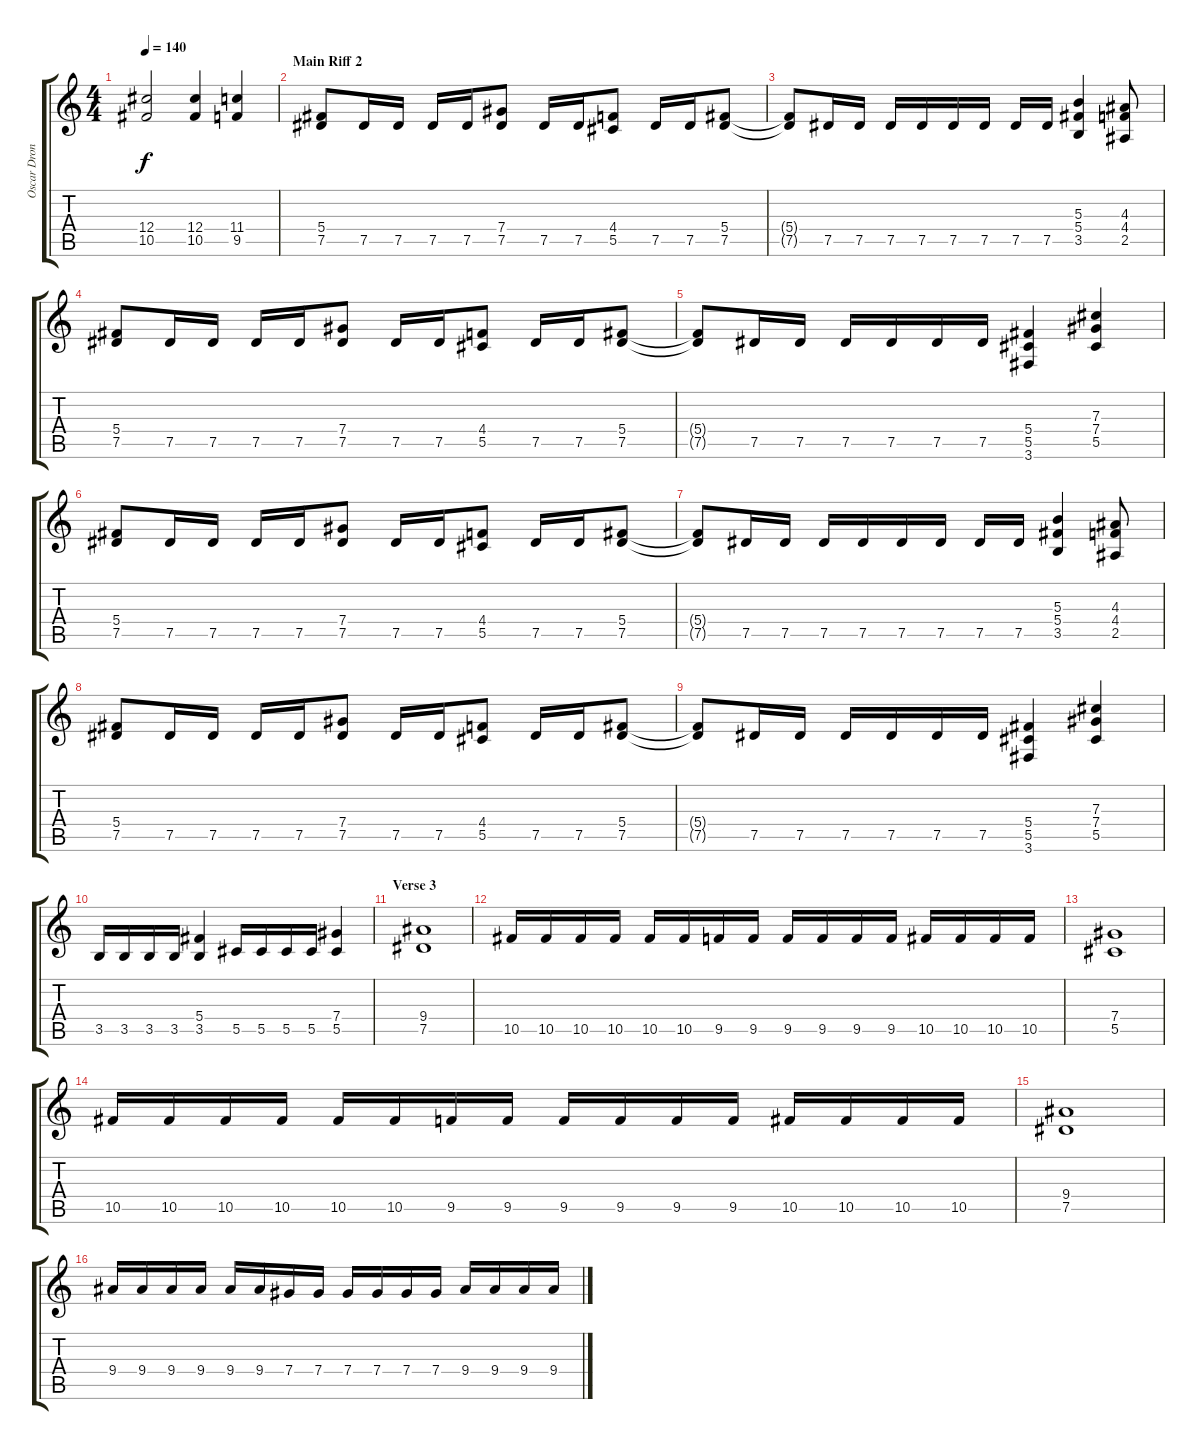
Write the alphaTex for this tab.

\track ("Oscar Dronjak :: Guitar 2" "Oscar Dron") {instrument distortionguitar}
\staff {score tabs}
\tuning (Eb4 Bb3 Gb3 Db3 Ab2 Eb2) {hide}
\ts (4 4)
\tempo 140
\clef g2
\ks c
(12.4{t} 10.5{t}).2{dy f} (12.4 10.5).4 (11.4 9.5).4 |
\section ("" "Main Riff 2")
(5.4 7.5).8 7.5.16 7.5.16 7.5.16 7.5.16 (7.4 7.5).8 7.5.16 7.5.16 (4.4 5.5).8 7.5.16 7.5.16 (5.4 7.5).8 |
(5.4{t} 7.5{t}).8 7.5.16 7.5.16 7.5.16 7.5.16 7.5.16 7.5.16 7.5.16 7.5.16 (5.3 5.4 3.5).4 (4.3 4.4 2.5).8 |
(5.4 7.5).8 7.5.16 7.5.16 7.5.16 7.5.16 (7.4 7.5).8 7.5.16 7.5.16 (4.4 5.5).8 7.5.16 7.5.16 (5.4 7.5).8 |
(5.4{t} 7.5{t}).8 7.5.16 7.5.16 7.5.16 7.5.16 7.5.16 7.5.16 (5.4 5.5 3.6).4 (7.3 7.4 5.5).4 |
(5.4 7.5).8 7.5.16 7.5.16 7.5.16 7.5.16 (7.4 7.5).8 7.5.16 7.5.16 (4.4 5.5).8 7.5.16 7.5.16 (5.4 7.5).8 |
(5.4{t} 7.5{t}).8 7.5.16 7.5.16 7.5.16 7.5.16 7.5.16 7.5.16 7.5.16 7.5.16 (5.3 5.4 3.5).4 (4.3 4.4 2.5).8 |
(5.4 7.5).8 7.5.16 7.5.16 7.5.16 7.5.16 (7.4 7.5).8 7.5.16 7.5.16 (4.4 5.5).8 7.5.16 7.5.16 (5.4 7.5).8 |
(5.4{t} 7.5{t}).8 7.5.16 7.5.16 7.5.16 7.5.16 7.5.16 7.5.16 (5.4 5.5 3.6).4 (7.3 7.4 5.5).4 |
3.5.16 3.5.16 3.5.16 3.5.16 (5.4 3.5).4 5.5.16 5.5.16 5.5.16 5.5.16 (7.4 5.5).4 |
\section ("" "Verse 3")
(9.4 7.5).1 |
10.5.16 10.5.16 10.5.16 10.5.16 10.5.16 10.5.16 9.5.16 9.5.16 9.5.16 9.5.16 9.5.16 9.5.16 10.5.16 10.5.16 10.5.16 10.5.16 |
(7.4 5.5).1 |
10.5.16 10.5.16 10.5.16 10.5.16 10.5.16 10.5.16 9.5.16 9.5.16 9.5.16 9.5.16 9.5.16 9.5.16 10.5.16 10.5.16 10.5.16 10.5.16 |
(9.4 7.5).1 |
9.4.16 9.4.16 9.4.16 9.4.16 9.4.16 9.4.16 7.4.16 7.4.16 7.4.16 7.4.16 7.4.16 7.4.16 9.4.16 9.4.16 9.4.16 9.4.16
